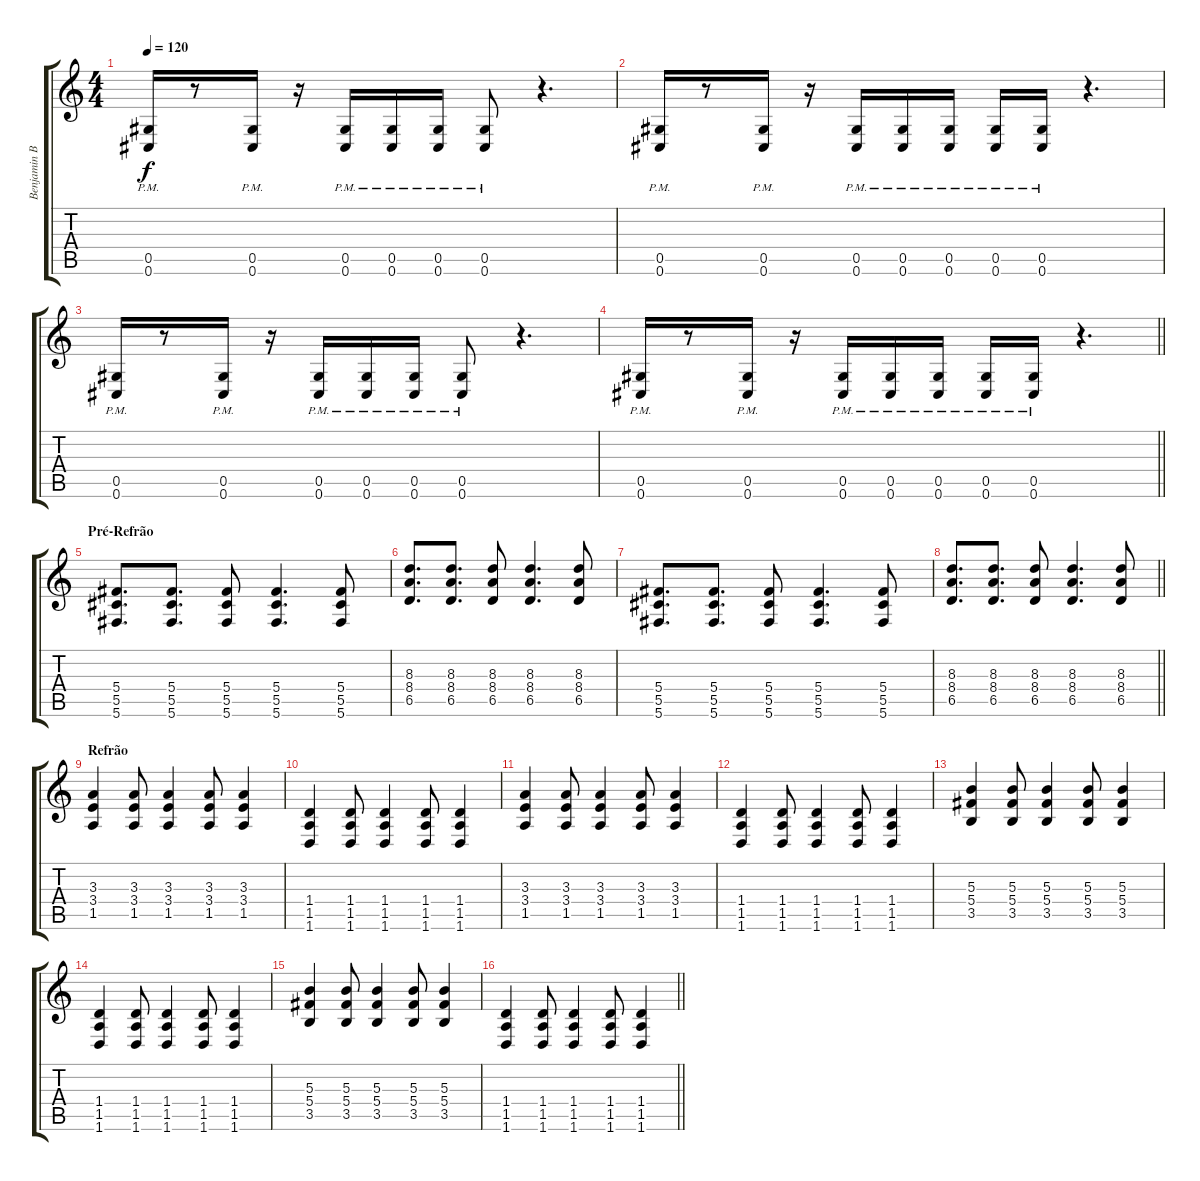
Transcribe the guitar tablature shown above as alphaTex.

\track ("Benjamin Burnley" "Benjamin B") {instrument distortionguitar}
\staff {score tabs}
\tuning (Eb4 Bb3 Gb3 Db3 Ab2 Db2) {hide}
\ts (4 4)
\tempo 120
\clef g2
\ks c
(0.5{pm} 0.6{pm}).16{dy f} r.8 (0.5{pm} 0.6{pm}).16 r.16 (0.5{pm} 0.6{pm}).16 (0.5{pm} 0.6{pm}).16 (0.5{pm} 0.6{pm}).16 (0.5{pm} 0.6{pm}).8 r.4{d} |
(0.5{pm} 0.6{pm}).16 r.8 (0.5{pm} 0.6{pm}).16 r.16 (0.5{pm} 0.6{pm}).16 (0.5{pm} 0.6{pm}).16 (0.5{pm} 0.6{pm}).16 (0.5{pm} 0.6{pm}).16 (0.5{pm} 0.6{pm}).16 r.4{d} |
(0.5{pm} 0.6{pm}).16 r.8 (0.5{pm} 0.6{pm}).16 r.16 (0.5{pm} 0.6{pm}).16 (0.5{pm} 0.6{pm}).16 (0.5{pm} 0.6{pm}).16 (0.5{pm} 0.6{pm}).8 r.4{d} |
\barLineRight lightlight
(0.5{pm} 0.6{pm}).16 r.8 (0.5{pm} 0.6{pm}).16 r.16 (0.5{pm} 0.6{pm}).16 (0.5{pm} 0.6{pm}).16 (0.5{pm} 0.6{pm}).16 (0.5{pm} 0.6{pm}).16 (0.5{pm} 0.6{pm}).16 r.4{d} |
\section ("" "Pré-Refrão")
(5.4 5.5 5.6).8{d} (5.4 5.5 5.6).8{d} (5.4 5.5 5.6).8 (5.4 5.5 5.6).4{d} (5.4 5.5 5.6).8 |
(8.3 8.4 6.5).8{d} (8.3 8.4 6.5).8{d} (8.3 8.4 6.5).8 (8.3 8.4 6.5).4{d} (8.3 8.4 6.5).8 |
(5.4 5.5 5.6).8{d} (5.4 5.5 5.6).8{d} (5.4 5.5 5.6).8 (5.4 5.5 5.6).4{d} (5.4 5.5 5.6).8 |
\barLineRight lightlight
(8.3 8.4 6.5).8{d} (8.3 8.4 6.5).8{d} (8.3 8.4 6.5).8 (8.3 8.4 6.5).4{d} (8.3 8.4 6.5).8 |
\section ("" "Refrão")
(3.3 3.4 1.5).4 (3.3 3.4 1.5).8 (3.3 3.4 1.5).4 (3.3 3.4 1.5).8 (3.3 3.4 1.5).4 |
(1.4 1.5 1.6).4 (1.4 1.5 1.6).8 (1.4 1.5 1.6).4 (1.4 1.5 1.6).8 (1.4 1.5 1.6).4 |
(3.3 3.4 1.5).4 (3.3 3.4 1.5).8 (3.3 3.4 1.5).4 (3.3 3.4 1.5).8 (3.3 3.4 1.5).4 |
(1.4 1.5 1.6).4 (1.4 1.5 1.6).8 (1.4 1.5 1.6).4 (1.4 1.5 1.6).8 (1.4 1.5 1.6).4 |
(5.3 5.4 3.5).4 (5.3 5.4 3.5).8 (5.3 5.4 3.5).4 (5.3 5.4 3.5).8 (5.3 5.4 3.5).4 |
(1.4 1.5 1.6).4 (1.4 1.5 1.6).8 (1.4 1.5 1.6).4 (1.4 1.5 1.6).8 (1.4 1.5 1.6).4 |
(5.3 5.4 3.5).4 (5.3 5.4 3.5).8 (5.3 5.4 3.5).4 (5.3 5.4 3.5).8 (5.3 5.4 3.5).4 |
\barLineRight lightlight
(1.4 1.5 1.6).4 (1.4 1.5 1.6).8 (1.4 1.5 1.6).4 (1.4 1.5 1.6).8 (1.4 1.5 1.6).4
